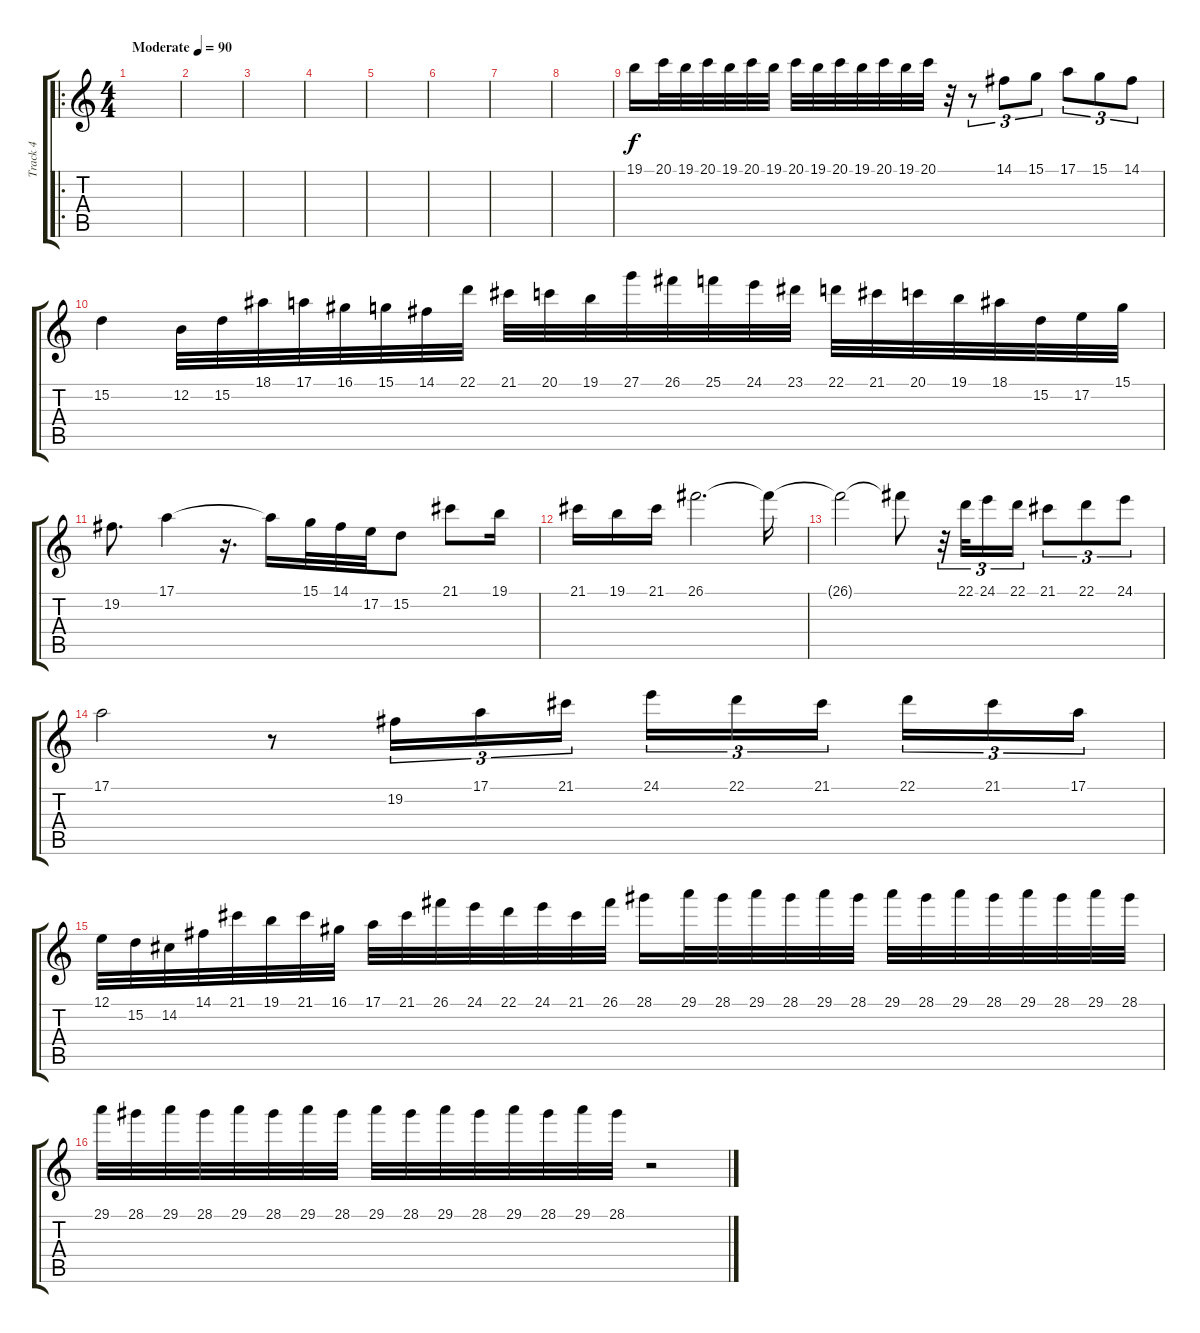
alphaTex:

\track ("Track 4" "Track 4") {instrument flute}
\staff {score tabs}
\tuning (E4 B3 G3 D3 A2 E2) {hide}
\ro
\ts (4 4)
\tempo (90 "Moderate")
\clef g2
\ks c
|
|
|
|
|
|
|
|
19.1.16{volume 13} 20.1.32 19.1.32 20.1.32 19.1.32 20.1.32 19.1.32 20.1.32 19.1.32 20.1.32 19.1.32 20.1.32 19.1.32 20.1.32 r.32 r.8{tu (3 2)} 14.1.8{tu (3 2)} 15.1.8{tu (3 2)} 17.1.8{tu (3 2)} 15.1.8{tu (3 2)} 14.1.8{tu (3 2)} |
15.2.4 12.2.32 15.2.32 18.1.32 17.1.32 16.1.32 15.1.32 14.1.32 22.1.32 21.1.32 20.1.32 19.1.32 27.1.32 26.1.32 25.1.32 24.1.32 23.1.32 22.1.32 21.1.32 20.1.32 19.1.32 18.1.32 15.2.32 17.2.32 15.1.32 |
19.2.8{d} 17.1.4 r.16{d} 17.1{t}.16 15.1.32 14.1.32 17.2.32 15.2.8 21.1.8 19.1.16 |
21.1.16 19.1.16 21.1.16 26.1.2{d} 26.1{t}.16 |
26.1{t}.2 26.1{t}.8 r.32{tu (3 2)} 22.1.32{tu (3 2)} 24.1.16{tu (3 2)} 22.1.16{tu (3 2)} 21.1.8{tu (3 2)} 22.1.8{tu (3 2)} 24.1.8{tu (3 2)} |
17.1.2 r.8 19.2.16{tu (3 2)} 17.1.16{tu (3 2)} 21.1.16{tu (3 2)} 24.1.16{tu (3 2)} 22.1.16{tu (3 2)} 21.1.16{tu (3 2) beam splitsecondary} 22.1.16{tu (3 2)} 21.1.16{tu (3 2)} 17.1.16{tu (3 2)} |
12.1.32 15.2.32 14.2.32 14.1.32 21.1.32 19.1.32 21.1.32 16.1.32 17.1.32 21.1.32 26.1.32 24.1.32 22.1.32 24.1.32 21.1.32 26.1.32 28.1.16 29.1.32 28.1.32 29.1.32 28.1.32 29.1.32 28.1.32 29.1.32 28.1.32 29.1.32 28.1.32 29.1.32 28.1.32 29.1.32 28.1.32 |
29.1.32 28.1.32 29.1.32 28.1.32 29.1.32 28.1.32 29.1.32 28.1.32 29.1.32 28.1.32 29.1.32 28.1.32 29.1.32{volume 0} 28.1.32 29.1.32 28.1.32 r.2
